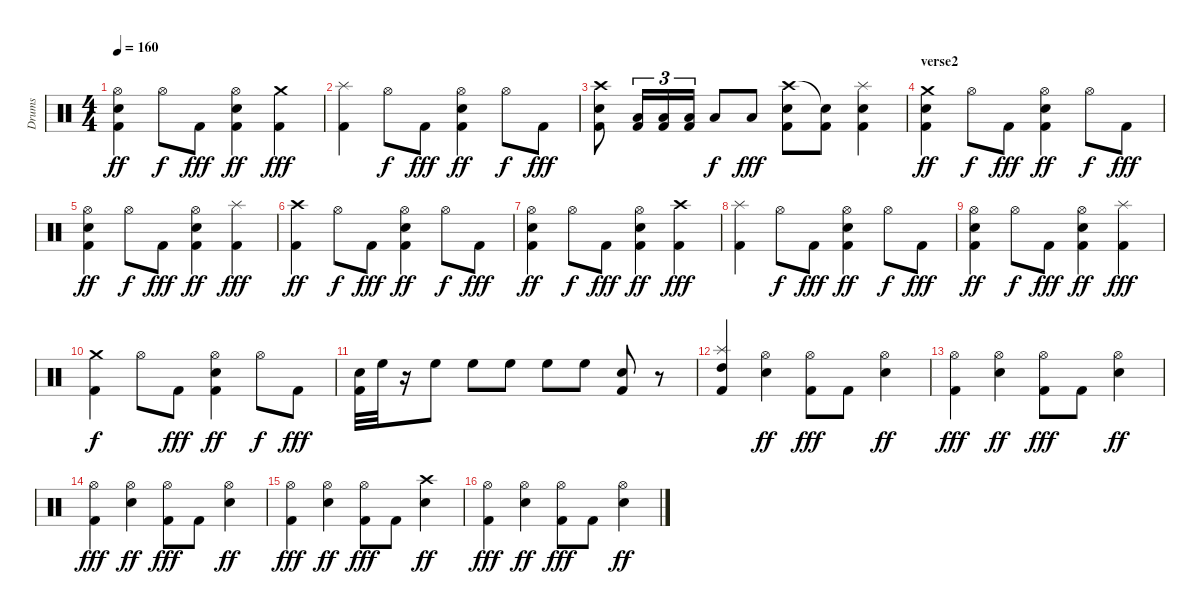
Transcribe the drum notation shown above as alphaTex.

\track ("Drums" "Drums") {instrument percussion}
\staff {score}
\articulation defaults
\ts (4 4)
\tempo 160
\clef neutral
\ks c
("Hi-Hat (open)" "Kick (hit) 2" "Snare (hit) 2").4{dy ff} "Hi-Hat (open)".8{dy f} "Kick (hit) 2".8{dy fff} ("Hi-Hat (open)" "Kick (hit) 2" "Snare (hit) 2").4{dy ff} ("Crash medium (hit)" "Kick (hit) 2").4{dy fff} |
("Splash (hit)" "Kick (hit) 2").4 "Hi-Hat (open)".8{dy f} "Kick (hit) 2".8{dy fff} ("Hi-Hat (open)" "Kick (hit) 2" "Snare (hit) 2").4{dy ff} "Hi-Hat (open)".8{dy f} "Kick (hit) 2".8{dy fff} |
("Crash high (hit)" "Kick (hit) 2" "Snare (hit) 2").8 ("Low Tom (hit)" "Kick (hit) 2").16{tu (3 2)} ("Low Tom (hit)" "Kick (hit) 2").16{tu (3 2)} ("Low Tom (hit)" "Kick (hit) 2").16{tu (3 2)} "Low Tom (hit)".8{dy f} "Low Tom (hit)".8{dy fff} ("Crash high (hit)" "Kick (hit) 2" "Snare (hit) 2").8 ("Snare (hit)"{t} "Kick (hit) 2").8 ("Splash (hit)" "Kick (hit) 2" "Snare (hit) 2").4 |
\section ("" "verse2")
("Crash medium (hit)" "Kick (hit) 2" "Snare (hit) 2").4{dy ff} "Hi-Hat (open)".8{dy f} "Kick (hit) 2".8{dy fff} ("Hi-Hat (open)" "Kick (hit) 2" "Snare (hit) 2").4{dy ff} "Hi-Hat (open)".8{dy f} "Kick (hit) 2".8{dy fff} |
("Hi-Hat (open)" "Kick (hit) 2" "Snare (hit) 2").4{dy ff} "Hi-Hat (open)".8{dy f} "Kick (hit) 2".8{dy fff} ("Hi-Hat (open)" "Kick (hit) 2" "Snare (hit) 2").4{dy ff} ("Splash (hit)" "Kick (hit) 2").4{dy fff} |
("Crash high (hit)" "Kick (hit) 2").4{dy ff} "Hi-Hat (open)".8{dy f} "Kick (hit) 2".8{dy fff} ("Hi-Hat (open)" "Kick (hit) 2" "Snare (hit) 2").4{dy ff} "Hi-Hat (open)".8{dy f} "Kick (hit) 2".8{dy fff} |
("Hi-Hat (open)" "Kick (hit) 2" "Snare (hit) 2").4{dy ff} "Hi-Hat (open)".8{dy f} "Kick (hit) 2".8{dy fff} ("Hi-Hat (open)" "Kick (hit) 2" "Snare (hit) 2").4{dy ff} ("Crash high (hit)" "Kick (hit) 2").4{dy fff} |
("Splash (hit)" "Kick (hit) 2").4 "Hi-Hat (open)".8{dy f} "Kick (hit) 2".8{dy fff} ("Hi-Hat (open)" "Kick (hit) 2" "Snare (hit) 2").4{dy ff} "Hi-Hat (open)".8{dy f} "Kick (hit) 2".8{dy fff} |
("Hi-Hat (open)" "Kick (hit) 2" "Snare (hit) 2").4{dy ff} "Hi-Hat (open)".8{dy f} "Kick (hit) 2".8{dy fff} ("Hi-Hat (open)" "Kick (hit) 2" "Snare (hit) 2").4{dy ff} ("Splash (hit)" "Kick (hit) 2").4{dy fff} |
("Crash medium (hit)" "Kick (hit) 2").4{dy f} "Hi-Hat (open)".8 "Kick (hit) 2".8{dy fff} ("Hi-Hat (open)" "Kick (hit) 2" "Snare (hit) 2").4{dy ff} "Hi-Hat (open)".8{dy f} "Kick (hit) 2".8{dy fff} |
("Kick (hit) 2" "Snare (hit) 2").32 "High Floor Tom (hit)".32 r.16 "High Floor Tom (hit)".8{balance 8} "High Floor Tom (hit)".8{balance 6} "High Floor Tom (hit)".8{balance 4} "High Floor Tom (hit)".8{balance 2} "High Floor Tom (hit)".8{balance 0} ("Kick (hit) 2" "Snare (hit) 2").8{balance 0} r.8 |
("Splash (hit)" "Kick (hit) 2" "High Tom (hit)").4 ("Hi-Hat (open)" "Snare (hit) 2").4{dy ff} ("Hi-Hat (open)" "Kick (hit) 2").8{dy fff} "Kick (hit) 2".8 ("Hi-Hat (open)" "Snare (hit) 2").4{dy ff} |
("Hi-Hat (open)" "Kick (hit) 2").4{dy fff} ("Hi-Hat (open)" "Snare (hit) 2").4{dy ff} ("Hi-Hat (open)" "Kick (hit) 2").8{dy fff} "Kick (hit) 2".8 ("Hi-Hat (open)" "Snare (hit) 2").4{dy ff} |
("Hi-Hat (open)" "Kick (hit) 2").4{dy fff} ("Hi-Hat (open)" "Snare (hit) 2").4{dy ff} ("Hi-Hat (open)" "Kick (hit) 2").8{dy fff} "Kick (hit) 2".8 ("Hi-Hat (open)" "Snare (hit) 2").4{dy ff} |
("Hi-Hat (open)" "Kick (hit) 2").4{dy fff} ("Hi-Hat (open)" "Snare (hit) 2").4{dy ff} ("Hi-Hat (open)" "Kick (hit) 2").8{dy fff} "Kick (hit) 2".8 ("Crash high (hit)" "Snare (hit) 2").4{dy ff} |
("Hi-Hat (open)" "Kick (hit) 2").4{dy fff} ("Hi-Hat (open)" "Snare (hit) 2").4{dy ff} ("Hi-Hat (open)" "Kick (hit) 2").8{dy fff} "Kick (hit) 2".8 ("Hi-Hat (open)" "Snare (hit) 2").4{dy ff}
